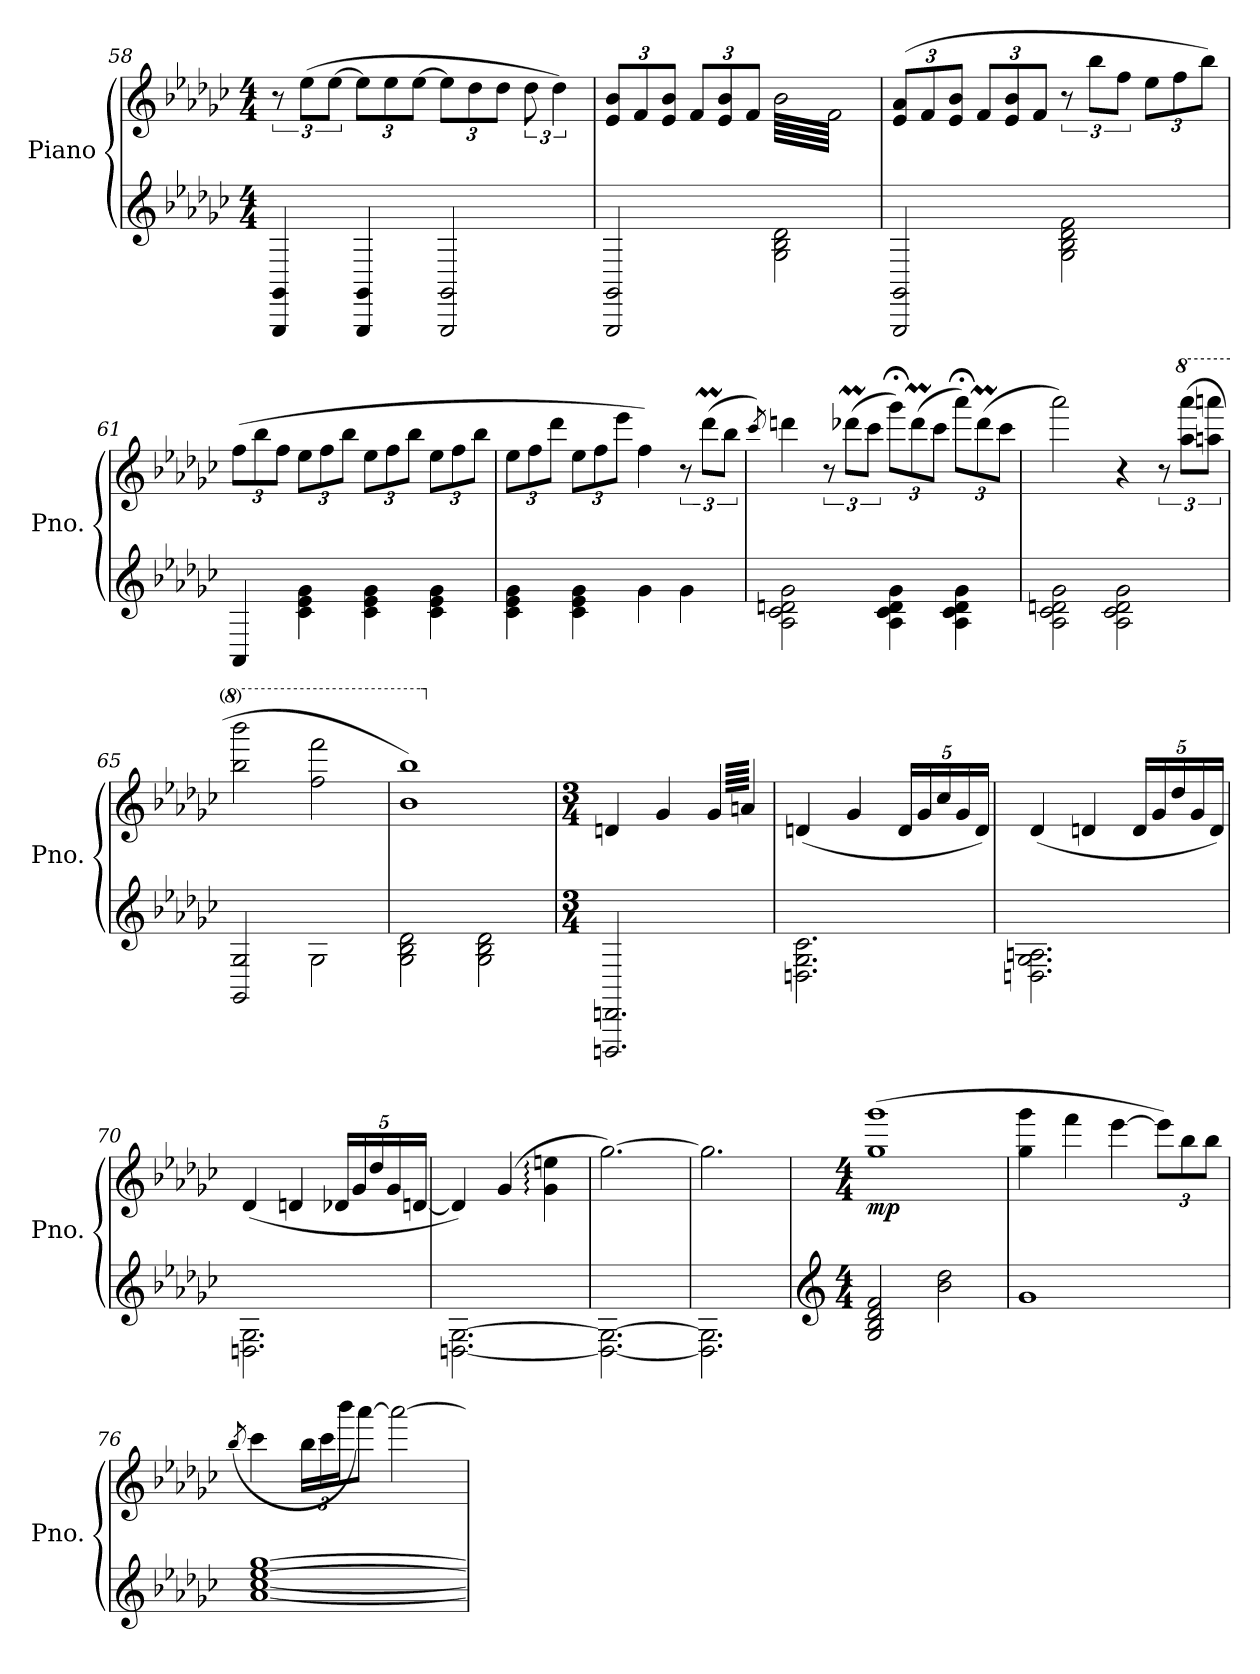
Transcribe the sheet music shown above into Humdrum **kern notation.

**kern	**kern	**dynam
*part1	*part1	*part1
*staff2	*staff1	*staff1/2
*I"Piano	*	*
*I'Pno.	*	*
!!LO:LB:g=z
*clefG2	*clefG2	*
*k[b-e-a-d-g-c-]	*k[b-e-a-d-g-c-]	*
*M4/4	*M4/4	*
=58	=58	=58
4GGG-/ 4GG-/	12r	.
.	(>12ee-\L	.
.	[12ee-\J	.
*	*Xbrackettup	*
4GGG-/ 4GG-/	12ee-\L]	.
.	12ee-\	.
.	[12ee-\J	.
2GGG-/ 2GG-/	12ee-\L]	.
.	12dd-\	.
.	12dd-\J	.
*	*brackettup	*
.	12dd-\	.
.	6dd-\)	.
=59	=59	=59
*	*Xbrackettup	*
2GGG-/ 2GG-/	(>12e-/ 12b-/L	.
.	12f/	.
.	12e-/ 12b-/J	.
.	12f/L	.
.	12e-/ 12b-/	.
.	12f/J	.
*	*tremolo	*
2G-\ 2B-\ 2d-\	64b-\LLLL	.
.	64f/)	.
.	64b-\	.
.	64f/)	.
.	64b-\	.
.	64f/)	.
.	64b-\	.
.	64f/)	.
.	64b-\	.
.	64f/)	.
.	64b-\	.
.	64f/)	.
.	64b-\	.
.	64f/)	.
.	64b-\	.
.	64f/)	.
.	64b-\	.
.	64f/)	.
.	64b-\	.
.	64f/)	.
.	64b-\	.
.	64f/)	.
.	64b-\	.
.	64f/)	.
.	64b-\	.
.	64f/)	.
.	64b-\	.
.	64f/)	.
.	64b-\	.
.	64f/)	.
.	64b-\	.
.	64f/)JJJJ	.
*	*Xtremolo	*
=60	=60	=60
2GGG-/ 2GG-/	(>12e-/ 12a-/L	.
.	.	.
.	.	.
.	.	.
.	.	.
.	.	.
.	12f/	.
.	.	.
.	.	.
.	.	.
.	.	.
.	.	.
.	12e-/ 12b-/J	.
.	.	.
.	.	.
.	.	.
.	.	.
.	.	.
.	12f/L	.
.	12e-/ 12b-/	.
.	12f/J	.
*	*brackettup	*
2G-\ 2B-\ 2d-\ 2f\	12r	.
.	12bb-\L	.
.	12ff\J	.
*	*Xbrackettup	*
.	12ee-\L	.
.	12ff\	.
.	12bb-\J)	.
!!LO:PB:g=z
=61	=61	=61
4AA-/	(>12ff\L	.
.	12bb-\	.
.	12ff\J	.
4c-\ 4e-\ 4g-\	12ee-\L	.
.	12ff\	.
.	12bb-\J	.
4c-\ 4e-\ 4g-\	12ee-\L	.
.	12ff\	.
.	12bb-\J	.
4c-\ 4e-\ 4g-\	12ee-\L	.
.	12ff\	.
.	12bb-\J	.
=62	=62	=62
4c-\ 4e-\ 4g-\	12ee-\L	.
.	12ff\	.
.	12ddd-\J	.
4c-\ 4e-\ 4g-\	12ee-\L	.
.	12ff\	.
.	12eee-\J	.
4g-\	4ff\)	.
*	*brackettup	*
4g-\	12r	.
.	(>12ddd-M\L	.
.	12bb-\J	.
=63	=63	=63
.	8qccc-/)	.
2A-\ 2c-\ 2dn\ 2g-\	4dddn\	.
.	12r	.
.	(>12ddd-XM\L	.
.	12ccc-\J	.
*	*Xbrackettup	*
*	*MM40	*
4A-\ 4c-\ 4d\ 4g-\	12ggg-;<\L)	.
*	*MM96	*
.	(>12ddd-M\	.
.	12ccc-\J	.
*	*MM40	*
4A-\ 4c-\ 4d\ 4g-\	12aaa-;<\L)	.
*	*MM96	*
.	(>12ddd-M\	.
.	12ccc-\J	.
!!LO:LB:g=z
=64	=64	=64
2A-\ 2c-\ 2dn\ 2g-\	2aaa-\)	.
2A-\ 2c-\ 2d\ 2g-\	4r	.
*	*brackettup	*
.	12r	.
*	*8va	*
.	(>12aaa-\ 12aaaa-\L	.
.	12aaan\ 12aaaan\J	.
=65	=65	=65
2GG-/ 2G-/	2bbb-\ 2bbbb-\	.
2G-\	2fff\ 2ffff\	.
=66	=66	=66
2G-\ 2B-\ 2d-\	1bb- 1bbb-)	.
2G-\ 2B-\ 2d-\	.	.
=67	=67	=67
*M3/4	*M3/4	*
*	*X8va	*
*	*MM110	*
2.DDDn/ 2.DDn/	(<4dn/	.
.	4g-/	.
*	*tremolo	*
.	64g-/LLLL	.
.	64an/)	.
.	64g-/	.
.	64an/)	.
.	64g-/	.
.	64an/)	.
.	64g-/	.
.	64an/)	.
.	64g-/	.
.	64an/)	.
.	64g-/	.
.	64an/)	.
.	64g-/	.
.	64an/)	.
.	64g-/	.
.	64an/)JJJJ	.
*	*Xtremolo	*
=68	=68	=68
2.Dn\ 2.G-\ 2.c-\	(<4dn/	.
.	.	.
.	.	.
.	.	.
.	.	.
.	.	.
.	.	.
.	.	.
.	4g-/	.
*	*Xbrackettup	*
.	20d/LL	.
.	20g-/	.
.	20cc-/	.
.	20g-/	.
.	20d/JJ)	.
=69	=69	=69
2.Dn\ 2.G-\ 2.An\	(<4d-/	.
.	4dn/	.
.	20d/LL	.
.	20g-/	.
.	20dd-/	.
.	20g-/	.
.	20d/JJ)	.
!!LO:LB:g=z
=70	=70	=70
2.Dn\ 2.G-\	(<4d-/	.
.	4dn/	.
.	20d-X/LL	.
.	20g-/	.
.	20dd-/	.
.	20g-/	.
.	[20dn/JJ	.
=71	=71	=71
[2.Dn\ [2.G-\	4d/])	.
.	(>4g-/	.
.	4g-\: 4een\:	.
=72	=72	=72
2.D\_ 2.G-\_	[2.gg-\)	.
=73	=73	=73
2.D\] 2.G-\]	2.gg-\]	.
=74	=74	=74
*clefG2	*	*
*M4/4	*M4/4	*
*	*MM120	*
!	!	!LO:DY:b
2G-/ 2B-/ 2d-/ 2f/	(>1gg- 1ggg-	mp
2b-\ 2dd-\	.	.
=75	=75	=75
1g-	4gg-\ 4ggg-\	.
.	4fff\	.
.	[4eee-\	.
.	12eee-\L])	.
.	12bb-\	.
.	12bb-\J	.
!!LO:LB:g=z
=76	=76	=76
.	(>8qbb-/	.
[1a- [1cc- [1ee- [1gg-	4ccc-\	.
.	24bb-\LL	.
.	24ccc-\	.
.	24bbb-\J	.
.	[8aaa-\J)	.
.	2aaa-\_	.
=	=	=
*-	*-	*-
